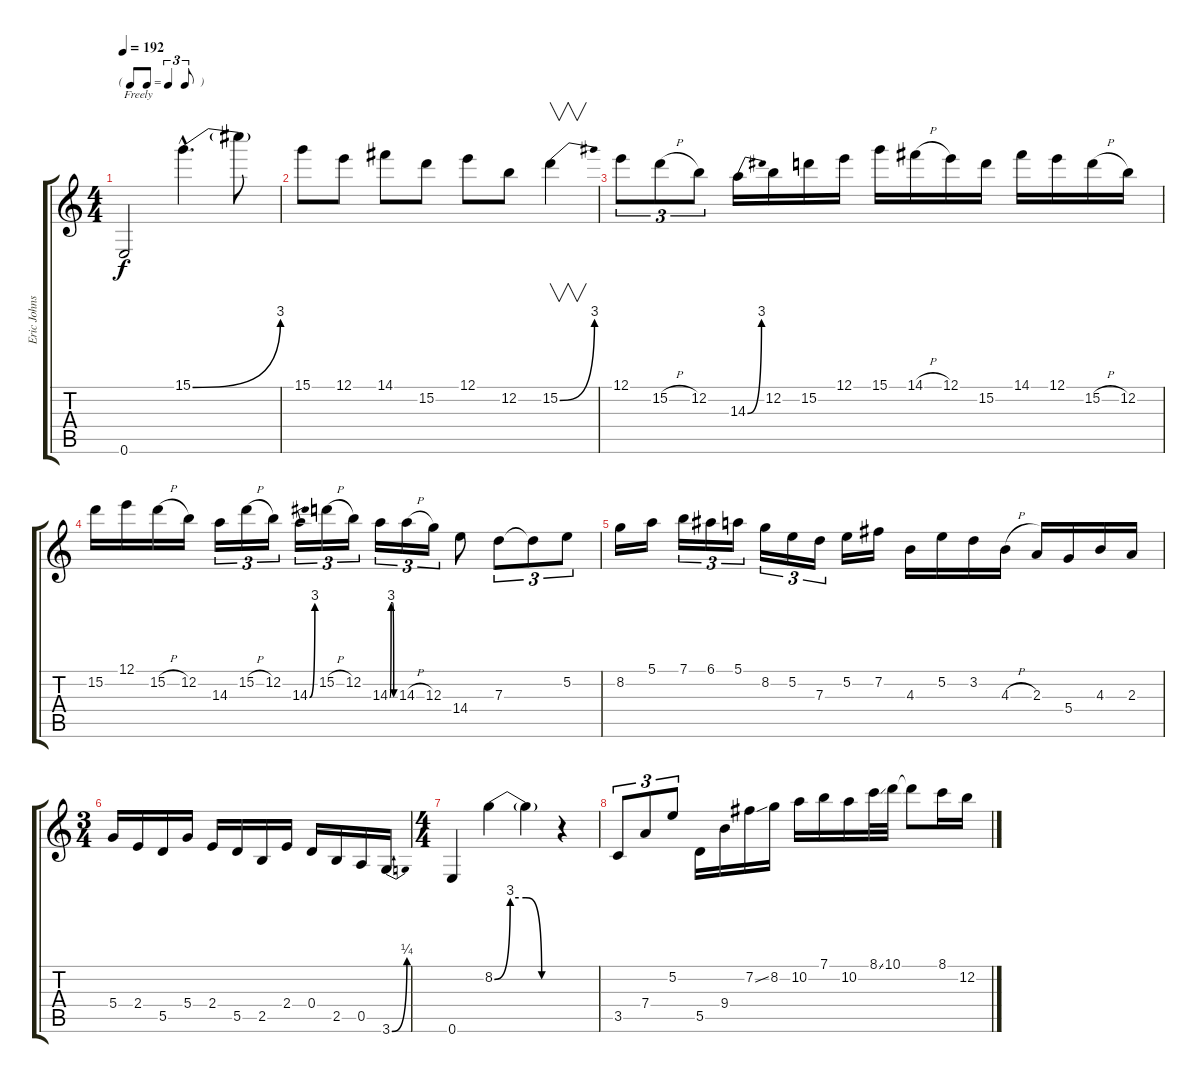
\track ("Eric Johnson" "Eric Johns") {instrument distortionguitar}
\staff {score tabs}
\tuning (E4 B3 G3 D3 A2 E2) {hide}
\ts (4 4)
\tf triplet8th
\tempo 192
\clef g2
\ks c
0.6.2{txt "Freely " dy f instrument distortionguitar} 15.1{be (bend 0 0 60 12) hac}.4{d} 15.1{t}.8 |
15.1.8 12.1.8 14.1.8 15.2.8 12.1.8 12.2.8 15.2{be (bend 0 0 60 12)}.4{v} |
12.1.8{tu (3 2)} 15.2{h}.8{tu (3 2)} 12.2.8{tu (3 2)} 14.3{be (bend 0 0 60 12)}.16 12.2.16 15.2.16 12.1.16 15.1.16 14.1{h}.16 12.1.16 15.2.16 14.1.16 12.1.16 15.2{h}.16 12.2.16 |
15.2.16 12.1.16 15.2{h}.16 12.2.16 14.3.16{tu (3 2)} 15.2{h}.16{tu (3 2)} 12.2.16{tu (3 2)} 14.3{be (bend 0 0 60 12)}.16{tu (3 2)} 15.2{h}.16{tu (3 2)} 12.2.16{tu (3 2)} 14.3{be (custom 0 0 15 12 30 12 45 0 60 0)}.16{tu (3 2)} 14.3{h}.16{tu (3 2)} 12.3.16{tu (3 2)} 14.4.8 7.3.8{tu (3 2)} 7.3{t}.8{tu (3 2)} 5.2.8{tu (3 2)} |
8.2.16 5.1.16 7.1.16{tu (3 2)} 6.1.16{tu (3 2)} 5.1.16{tu (3 2)} 8.2.16{tu (3 2)} 5.2.16{tu (3 2)} 7.3.16{tu (3 2)} 5.2.16 7.2.16 4.3.16 5.2.16 3.2.16 4.3{h}.16 2.3.16 5.4.16 4.3.16 2.3.16 |
\ts (3 4)
5.4.16 2.4.16 5.5.16 5.4.16 2.4.16 5.5.16 2.5.16 2.4.16 0.4.16 2.5.16 0.5.16 3.6{be (bend 0 0 60 1)}.16 |
\ts (4 4)
0.6.4 8.2{be (custom 0 0 15 12 30 12 45 0 60 0)}.4 8.2{t}.4 r.4 |
3.5.8{tu (3 2)} 7.4.8{tu (3 2)} 5.2.8{tu (3 2)} 5.5.16 9.4.16 7.2{ss}.16 8.2.16 10.2.16 7.1.16 10.2.16 8.1{ss}.32 10.1.32 10.1{t}.8 8.1.16 12.2.16
